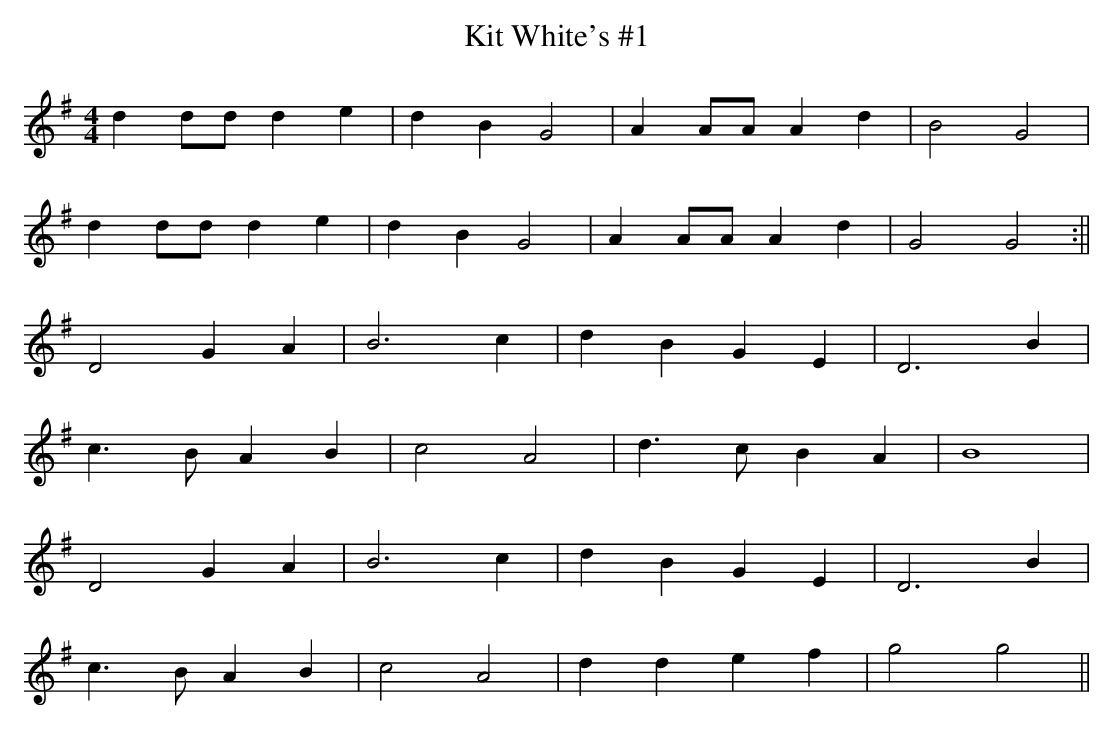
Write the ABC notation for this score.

X:1
T:Kit White's #1
M:4/4
K:G
d2 dd d2 e2|d2 B2 G4|A2 AA A2 d2|B4 G4|
d2 dd d2 e2|d2 B2 G4|A2 AA A2 d2|G4 G4:||
D4 G2 A2|B6 c2|d2 B2 G2 E2|D6 B2|
c3 B A2 B2|c4 A4|d3 c B2 A2|B8|
D4 G2 A2|B6 c2|d2 B2 G2 E2|D6 B2|
c3 B A2 B2|c4 A4|d2 d2 e2 f2|g4 g4||
